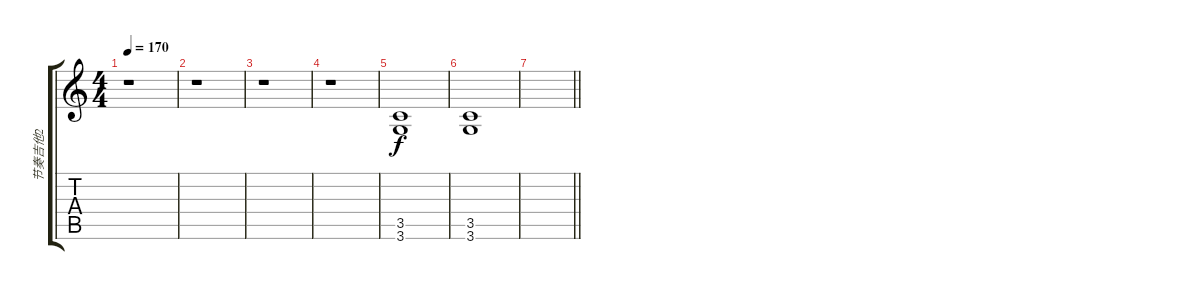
\track ("节奏吉他2" "节奏吉他2") {instrument overdrivenguitar}
\staff {score tabs}
\tuning (E4 B3 G3 D3 A2 E2) {hide}
\ts (4 4)
\tempo 170
\clef g2
\ks c
r.1{dy f} |
r.1 |
r.1 |
r.1 |
(3.5 3.6).1 |
(3.5 3.6).1 |
\barLineRight lightlight
